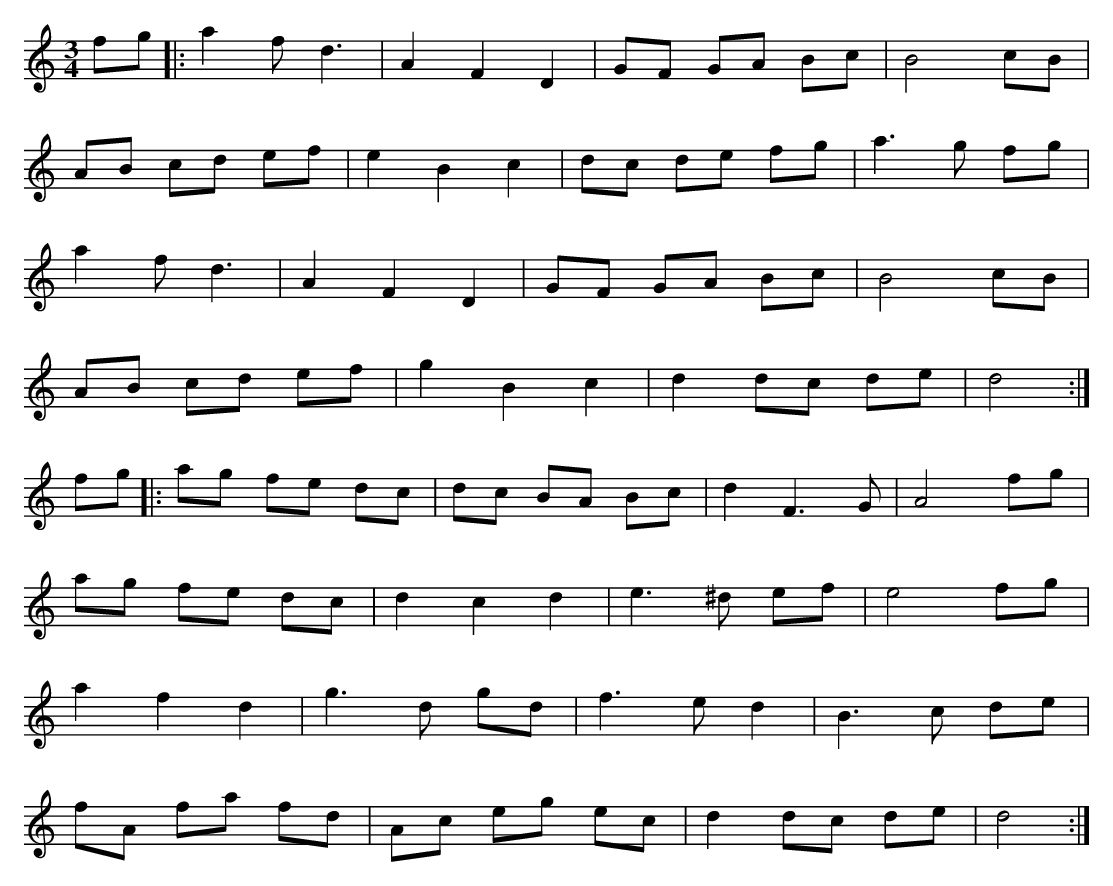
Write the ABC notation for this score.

X:1
M:3/4
K:C
fg|:a2fd3|A2F2D2|GF GA Bc|B4 cB|
AB cd ef|e2 B2 c2|dc de fg|a3 g fg|
a2fd3|A2F2D2|GF GA Bc|B4 cB|
AB cd ef|g2B2c2|d2 dc de|d4:|
fg|:ag fe dc|dc BA Bc|d2F3G|A4 fg|
ag fe dc|d2 c2 d2|e3 ^d ef|e4 fg|
a2 f2 d2|g3 d gd|f3 e d2|B3 c de|
fA fa fd|Ac eg ec|d2 dc de|d4:|
